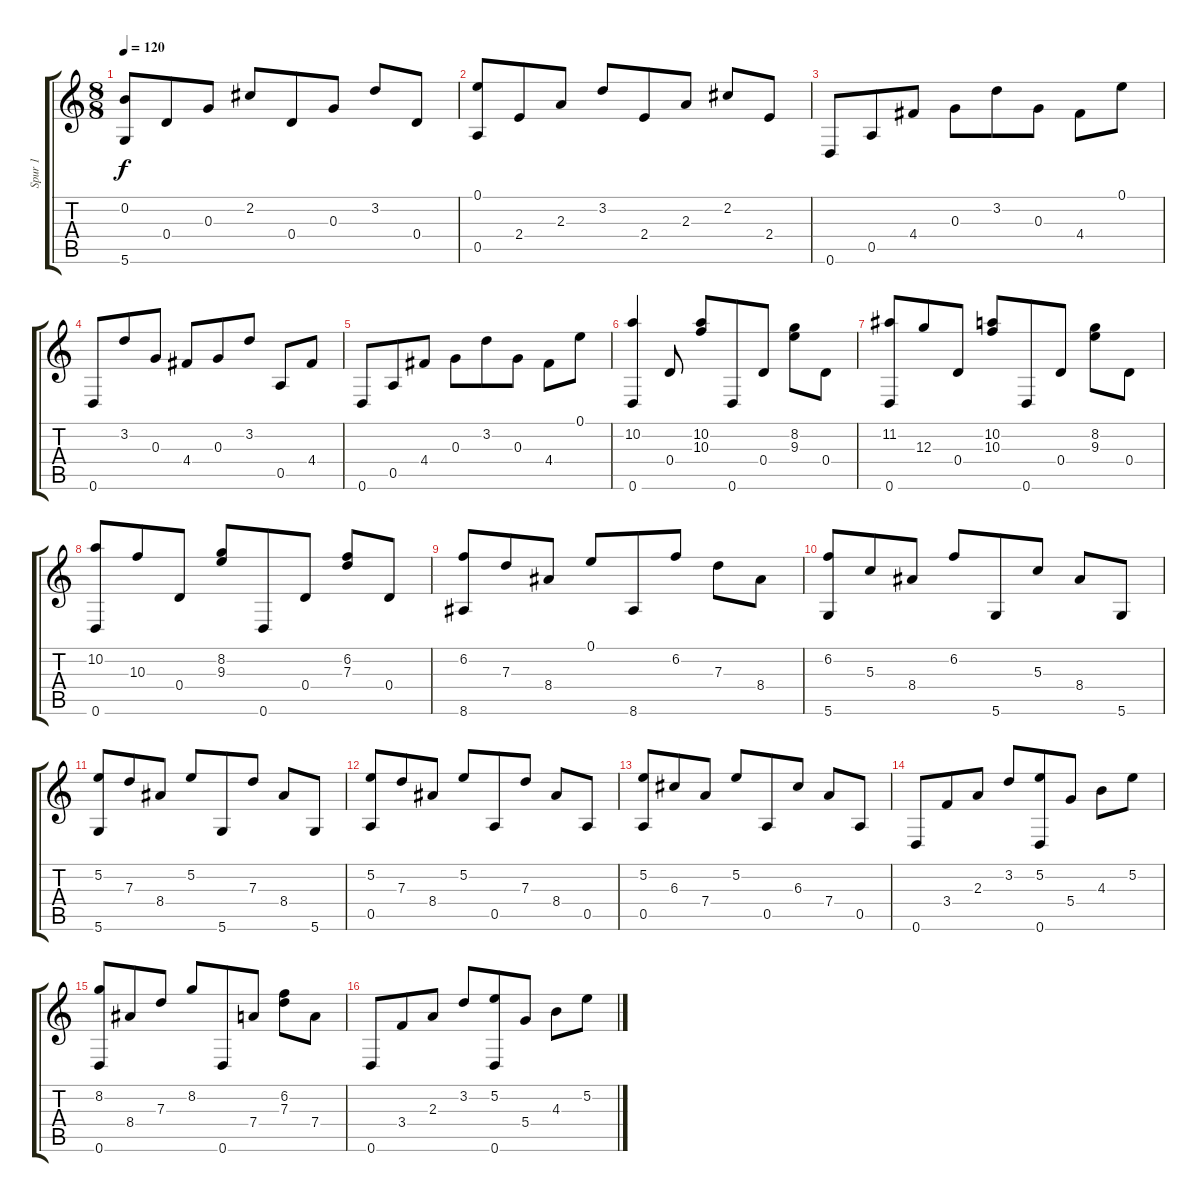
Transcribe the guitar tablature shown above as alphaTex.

\track ("Spur 1" "Spur 1") {instrument acousticguitarnylon}
\staff {score tabs}
\tuning (E4 B3 G3 D3 A2 D2) {hide}
\ts (8 8)
\tempo 120
\clef g2
\ks c
(0.2 5.6).8{dy f} 0.4.8 0.3.8 2.2.8 0.4.8 0.3.8 3.2.8 0.4.8 |
(0.1 0.5).8 2.4.8 2.3.8 3.2.8 2.4.8 2.3.8 2.2.8 2.4.8 |
0.6.8 0.5.8 4.4.8 0.3.8 3.2.8 0.3.8 4.4.8 0.1.8 |
0.6.8 3.2.8 0.3.8 4.4.8 0.3.8 3.2.8 0.5.8 4.4.8 |
0.6.8 0.5.8 4.4.8 0.3.8 3.2.8 0.3.8 4.4.8 0.1.8 |
(10.2 0.6).4 0.4.8 (10.2 10.3).8 0.6.8 0.4.8 (8.2 9.3).8 0.4.8 |
(11.2 0.6).8 12.3.8 0.4.8 (10.2 10.3).8 0.6.8 0.4.8 (8.2 9.3).8 0.4.8 |
(10.2 0.6).8 10.3.8 0.4.8 (8.2 9.3).8 0.6.8 0.4.8 (6.2 7.3).8 0.4.8 |
(6.2 8.6).8 7.3.8 8.4.8 0.1.8 8.6.8 6.2.8 7.3.8 8.4.8 |
(6.2 5.6).8 5.3.8 8.4.8 6.2.8 5.6.8 5.3.8 8.4.8 5.6.8 |
(5.2 5.6).8 7.3.8 8.4.8 5.2.8 5.6.8 7.3.8 8.4.8 5.6.8 |
(5.2 0.5).8 7.3.8 8.4.8 5.2.8 0.5.8 7.3.8 8.4.8 0.5.8 |
(5.2 0.5).8 6.3.8 7.4.8 5.2.8 0.5.8 6.3.8 7.4.8 0.5.8 |
0.6.8 3.4.8 2.3.8 3.2.8 (5.2 0.6).8 5.4.8 4.3.8 5.2.8 |
(8.2 0.6).8 8.4.8 7.3.8 8.2.8 0.6.8 7.4.8 (6.2 7.3).8 7.4.8 |
0.6.8 3.4.8 2.3.8 3.2.8 (5.2 0.6).8 5.4.8 4.3.8 5.2.8
